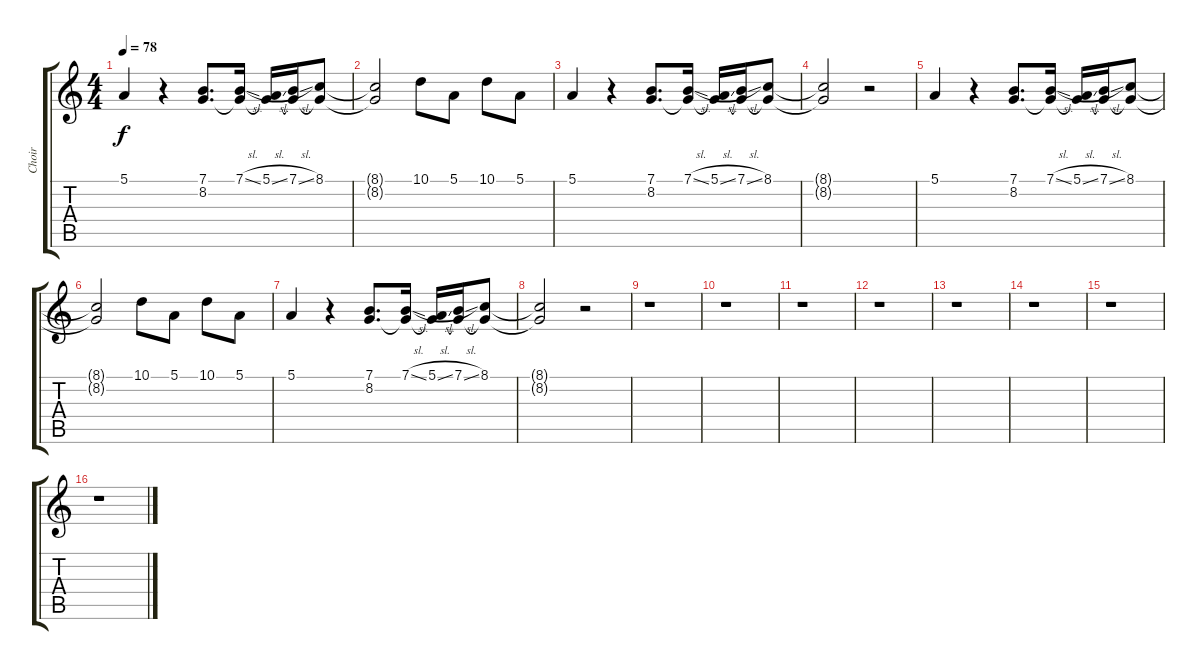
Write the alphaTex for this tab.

\track ("Choir" "Choir") {instrument choiraahs}
\staff {score tabs}
\tuning (E4 B3 G3 D3 A2 E2) {hide}
\ts (4 4)
\tempo 78
\clef g2
\ks c
5.1.4{dy f} r.4 (7.1 8.2).8{d} (7.1{sl} 8.2{t}).16 (5.1{sl} 8.2{t}).16 (7.1{sl} 8.2{t}).16 (8.1 8.2{t}).8 |
(8.1{t} 8.2{t}).2 10.1.8 5.1.8 10.1.8 5.1.8 |
5.1.4 r.4 (7.1 8.2).8{d} (7.1{sl} 8.2{t}).16 (5.1{sl} 8.2{t}).16 (7.1{sl} 8.2{t}).16 (8.1 8.2{t}).8 |
(8.1{t} 8.2{t}).2 r.2 |
5.1.4 r.4 (7.1 8.2).8{d} (7.1{sl} 8.2{t}).16 (5.1{sl} 8.2{t}).16 (7.1{sl} 8.2{t}).16 (8.1 8.2{t}).8 |
(8.1{t} 8.2{t}).2 10.1.8 5.1.8 10.1.8 5.1.8 |
5.1.4 r.4 (7.1 8.2).8{d} (7.1{sl} 8.2{t}).16 (5.1{sl} 8.2{t}).16 (7.1{sl} 8.2{t}).16 (8.1 8.2{t}).8 |
(8.1{t} 8.2{t}).2 r.2 |
r.1 |
r.1 |
r.1 |
r.1 |
r.1 |
r.1 |
r.1 |
r.1
